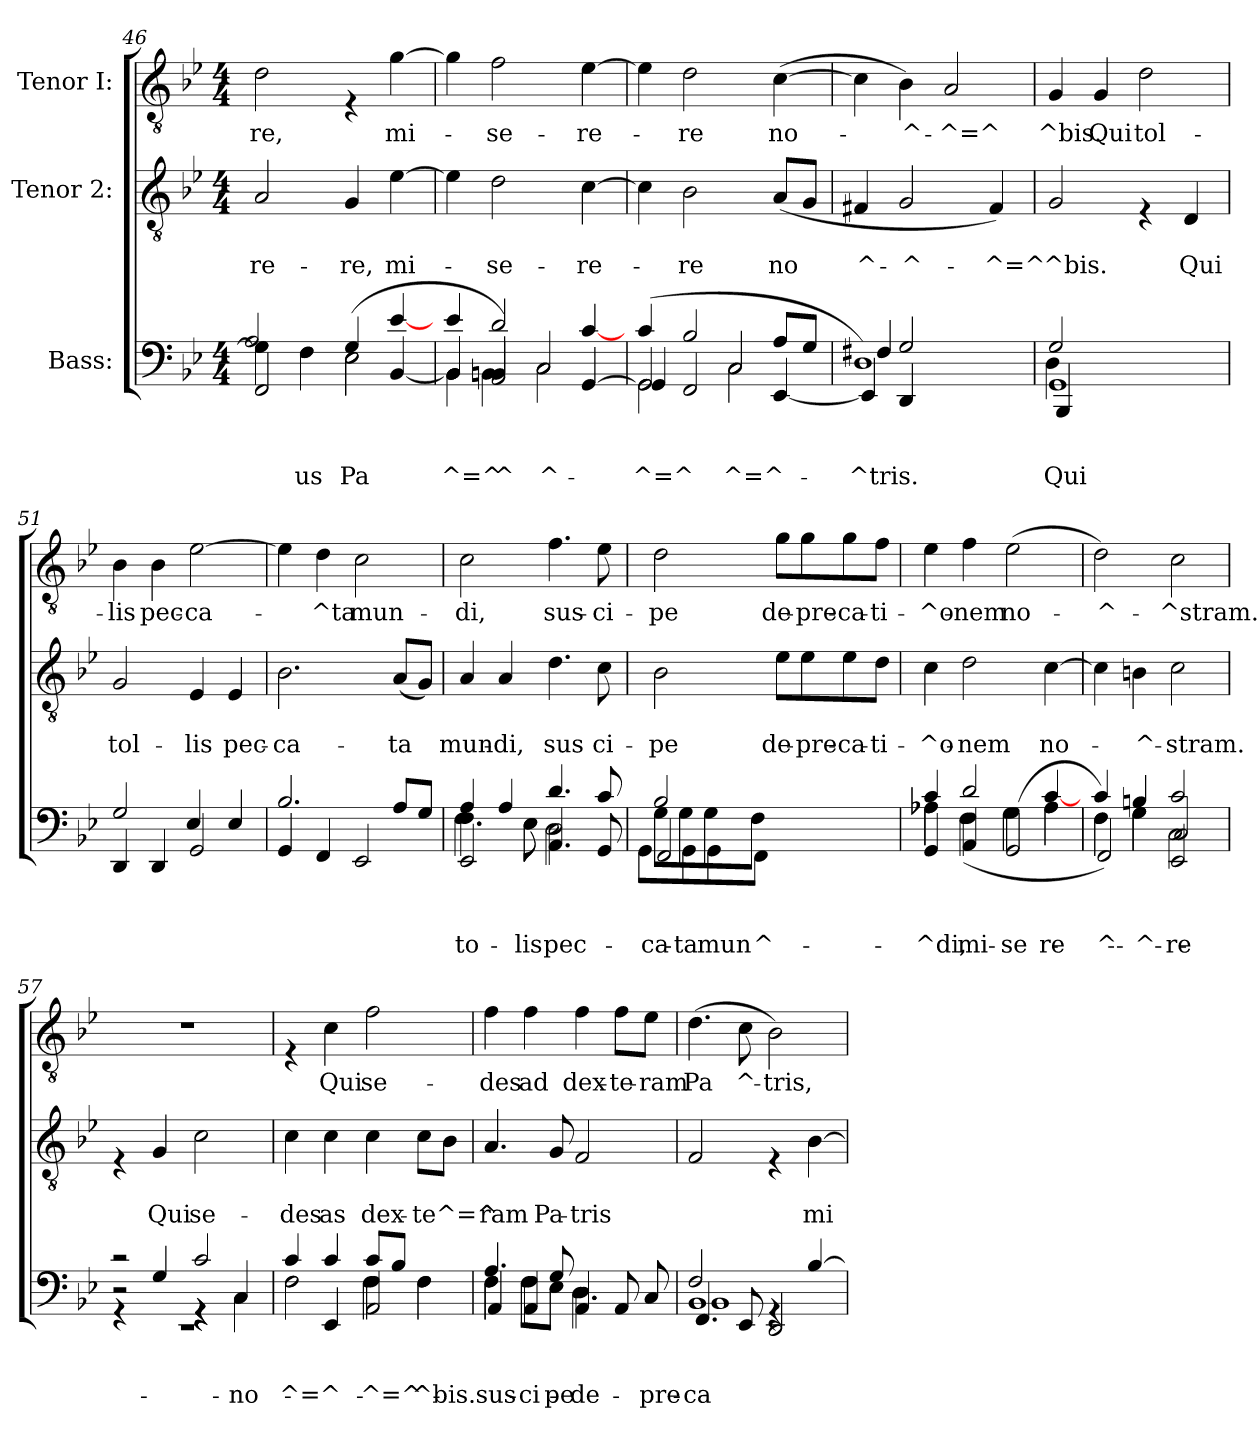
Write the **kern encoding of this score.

**kern	**text	**text	**text	**kern	**text	**text	**kern	**text
*part3	*part3	*part3	*part3	*part2	*part2	*part2	*part1	*part1
*staff3	*staff3	*staff3	*staff3	*staff2	*staff2	*staff2	*staff1	*staff1
*I"Bass:	*	*	*	*I"Tenor 2:	*	*	*I"Tenor I:	*
*clefF4	*	*	*	*clefGv2	*	*	*clefGv2	*
*k[b-e-]	*	*	*	*k[b-e-]	*	*	*k[b-e-]	*
*B-:	*	*	*	*B-:	*	*	*B-:	*
*M4/4	*	*	*	*M4/4	*	*	*M4/4	*
=46	=46	=46	=46	=46	=46	=46	=46	=46
*^	*	*	*	*	*	*	*	*
*	*^	*	*	*	*	*	*	*	*
*	*	*^	*	*	*	*	*	*	*	*
!	!	!	!	!	!	!	!	!	!LO:LY:b	!	!LO:LY:b
4G\	2FF/	2A/	4G\]	.	.	.	2A/	.	-re-	2d\	-re,
!	!	!	!	!	!	!LO:LY:b	!	!	!	!	!
4F\	.	.	4F\	.	.	us	.	.	.	.	.
!	!	!	!	!	!	!LO:LY:b	!	!	!LO:LY:b	!	!
(>2E-\	4G/	2E-\	4ryy	.	.	-Pa	4G/	.	-re,	4rE	.
!	!	!	!	!	!	!	!	!	!LO:LY:b	!	!LO:LY:b
.	[<4BB-/	.	[<4e-/	.	.	.	[>4e-\	.	mi-	[>4g\	mi-
=47	=47	=47	=47	=47	=47	=47	=47	=47	=47	=47	=47
!	!	!	!	!	!	!LO:LY:b	!	!	!	!	!
4BB-/	4BB-/]	4e-/	4BB-\	.	.	^=^	4e-\]	.	.	4g\]	.
!	!	!	!	!	!	!LO:LY:b	!	!	!LO:LY:b	!	!LO:LY:b
2AA/	2d/	4BBn\	4BBn/)	.	.	^-	2d\	.	-se-	2f\	-se-
!	!	!	!	!	!	!LO:LY:b	!	!	!	!	!
.	.	2C/	2C\	.	.	^	.	.	.	.	.
!	!	!	!	!	!	!	!	!	!LO:LY:b	!	!LO:LY:b
[<4GG/	[<4c/	.	.	.	.	.	[>4c\	.	-re-	[>4e-\	-re-
=48	=48	=48	=48	=48	=48	=48	=48	=48	=48	=48	=48
!	!	!	!	!	!	!LO:LY:b	!	!	!	!	!
(<2GG/]	4GG/	4c/	2GG\	.	.	-^=^	4c\]	.	.	4e-\]	.
!	!	!	!	!	!	!	!	!	!LO:LY:b	!	!LO:LY:b
.	2FF/	2B-i/	.	.	.	.	2B-i\	.	-re	2d\	-re
!	!	!	!	!	!	!LO:LY:b	!	!	!	!	!
2C/	.	.	2C\	.	.	^=^-	.	.	.	.	.
!	!	!	!	!	!	!	!	!	!LO:LY:b	!	!LO:LY:b
.	[<4EE-/	8A/L	.	.	.	.	(<8A/L	.	no	(>[>4c\	no-
.	.	8G/J	.	.	.	.	8G/J	.	.	.	.
*	*	*v	*v	*	*	*	*	*	*	*	*
=49	=49	=49	=49	=49	=49	=49	=49	=49	=49	=49
!	!	!	!	!	!LO:LY:b	!	!	!LO:LY:b	!	!
1D)	4EE-/]	4F#X/	.	.	-^tris.	4F#X/	.	^-	4c\]	.
!	!	!	!	!	!	!	!	!LO:LY:b	!	!LO:LY:b
.	4DD/	2G/	.	.	.	2G/	.	-^-	4B-\)	-^-
!	!	!	!	!	!	!	!	!	!	!LO:LY:b
.	2ryy	.	.	.	.	.	.	.	2A/	-^=^
!	!	!	!	!	!	!	!	!LO:LY:b	!	!
.	.	4ryy	.	.	.	4F#/)	.	-^=^	.	.
!!LO:LB:g=z
=50	=50	=50	=50	=50	=50	=50	=50	=50	=50	=50
!	!	!	!	!	!LO:LY:b	!	!	!LO:LY:b	!	!LO:LY:b
*	*	*^	*	*	*	*	*	*	*	*
1GG	4BBB-/	4D\	2G/	.	.	Qui	2G/	.	^bis.	4G/	^bis.
!	!	!	!	!	!	!	!	!	!	!	!LO:LY:b
.	2.ryy	2.ryy	.	.	.	.	.	.	.	4G/	Qui
!	!	!	!	!	!	!	!	!	!	!	!LO:LY:b
.	.	.	2ryy	.	.	.	4rE	.	.	2d\	tol-
!	!	!	!	!	!	!	!	!	!LO:LY:b	!	!
.	.	.	.	.	.	.	4D/	.	Qui	.	.
*	*v	*v	*v	*	*	*	*	*	*	*	*
=51	=51	=51	=51	=51	=51	=51	=51	=51	=51
!	!	!	!	!	!	!	!LO:LY:b	!	!LO:LY:b
4DD/	2G/	.	.	.	2G/	.	tol-	4B-\	-lis
!	!	!	!	!	!	!	!	!	!LO:LY:b
4DD/	.	.	.	.	.	.	.	4B-\	pec-
!	!	!	!	!	!	!	!LO:LY:b	!	!LO:LY:b
2GG/	4E-/	.	.	.	4E-/	.	-lis	[>2e-\	-ca-
!	!	!	!	!	!	!	!LO:LY:b	!	!
.	4E-/	.	.	.	4E-/	.	pec-	.	.
=52	=52	=52	=52	=52	=52	=52	=52	=52	=52
!	!	!	!	!	!	!	!LO:LY:b	!	!
4GG/	2.B-/	.	.	.	2.B-\	.	-ca-	4e-\]	.
!	!	!	!	!	!	!	!	!	!LO:LY:b
4FF/	.	.	.	.	.	.	.	4d\	-^ta
!	!	!	!	!	!	!	!	!	!LO:LY:b
2EE-/	.	.	.	.	.	.	.	2c\	mun-
!	!	!	!	!	!	!	!LO:LY:b	!	!
.	8A/L	.	.	.	(<8A/L	.	-ta	.	.
.	8G/J	.	.	.	8G/J)	.	.	.	.
=53	=53	=53	=53	=53	=53	=53	=53	=53	=53
!	!	!	!	!LO:LY:b	!	!	!LO:LY:b	!	!LO:LY:b
*^	*^	*	*	*	*	*	*	*	*
4.F\	2EE-/	4A/	4.F\	.	.	to-	4A/	.	mun-	2c\	-di,
!	!	!	!	!	!	!	!	!	!LO:LY:b	!	!
.	.	4A/	.	.	.	.	4A/	.	-di,	.	.
!	!	!	!	!	!	!LO:LY:b	!	!	!	!	!
8E-\	.	.	8E-\	.	.	-lis	.	.	.	.	.
!	!	!	!	!	!	!LO:LY:b	!	!	!LO:LY:b	!	!LO:LY:b
4.AA/	4.d/	2D\	2D\	.	.	pec-	4.d\	.	sus	4.f\	sus-
!	!	!	!	!	!	!	!	!	!LO:LY:b	!	!LO:LY:b
8GG/	8c/	.	.	.	.	.	8c\	.	ci-	8e-\	-ci-
=54	=54	=54	=54	=54	=54	=54	=54	=54	=54	=54	=54
!	!	!	!	!	!	!LO:LY:b	!	!	!LO:LY:b	!	!LO:LY:b
8G\L	2FF/	8GG\L	2B-/	.	.	-ca-	2B-\	.	-pe	2d\	-pe
!	!	!	!	!	!	!LO:LY:b	!	!	!	!	!
8G\	.	8GG\	.	.	.	-ta	.	.	.	.	.
!	!	!	!	!	!	!LO:LY:b	!	!	!	!	!
8G\	.	8GG\	.	.	.	mun	.	.	.	.	.
!	!	!	!	!	!	!LO:LY:b	!	!	!	!	!
8F\J	.	8FF\J	.	.	.	^-	.	.	.	.	.
!	!	!	!	!	!	!	!	!	!LO:LY:b	!	!LO:LY:b
2ryy	2ryy	2ryy	2ryy	.	.	.	8e-\L	.	de-	8g\L	de-
!	!	!	!	!	!	!	!	!	!LO:LY:b	!	!LO:LY:b
.	.	.	.	.	.	.	8e-\	.	-pre-	8g\	-pre-
!	!	!	!	!	!	!	!	!	!LO:LY:b	!	!LO:LY:b
.	.	.	.	.	.	.	8e-\	.	-ca-	8g\	-ca-
!	!	!	!	!	!	!	!	!	!LO:LY:b	!	!LO:LY:b
.	.	.	.	.	.	.	8d\J	.	-ti-	8f\J	-ti-
!!LO:LB:g=z
=55	=55	=55	=55	=55	=55	=55	=55	=55	=55	=55	=55
!	!	!	!	!	!	!LO:LY:b	!	!	!LO:LY:b	!	!LO:LY:b
4A-X\	4GG/	4c/	4A-X\	.	.	-^di,	4c\	.	-^o-	4e-\	-^o-
!	!	!	!	!	!	!LO:LY:b	!	!	!LO:LY:b	!	!LO:LY:b
4AA/	2d/	4F\	(>4F\	.	.	-mi-	2d\	.	-nem	4f\	-nem
!	!	!	!	!	!	!LO:LY:b	!	!	!	!	!LO:LY:b
(<2GG/	.	4G\	4G\	.	.	se-	.	.	.	(>2e-\	no-
!	!	!	!	!	!	!LO:LY:b	!	!	!LO:LY:b	!	!
.	[<4c/	4A-\	4A-\	.	.	-re-	[>4c\	.	no-	.	.
=56	=56	=56	=56	=56	=56	=56	=56	=56	=56	=56	=56
!	!	!	!	!	!	!LO:LY:b	!	!	!	!	!LO:LY:b
4F\)	2FF/)	4c/	4F\	.	.	-^-	4c\]	.	.	2d\)	-^-
!	!	!	!	!	!	!LO:LY:b	!	!	!LO:LY:b	!	!
4Bn/	.	4G\	4G\	.	.	^-	4Bn\	.	-^-	.	.
!	!	!	!	!	!	!LO:LY:b	!	!	!LO:LY:b	!	!LO:LY:b
2EE-/	2c/	2C/	2C\	.	.	-re	2c\	.	-stram.	2c\	-^stram.
=57	=57	=57	=57	=57	=57	=57	=57	=57	=57	=57	=57
2rc	1rEE	4rGG	2r	.	.	.	4rE	.	.	1r	.
!	!	!	!	!	!	!	!	!	!LO:LY:b	!	!
.	.	4G/	.	.	.	.	4G/	.	Qui	.	.
!	!	!	!	!	!	!	!	!	!LO:LY:b	!	!
2c/	.	4rGG	4rGG	.	.	.	2c\	.	se-	.	.
!	!	!	!	!	!	!LO:LY:b	!	!	!	!	!
.	.	4C\	4C/	.	.	-no	.	.	.	.	.
=58	=58	=58	=58	=58	=58	=58	=58	=58	=58	=58	=58
!	!	!	!	!	!	!LO:LY:b	!	!	!LO:LY:b	!	!
2F\	4c/	2F\	4ryy	.	.	^=^	4c\	.	-des	4rE	.
!	!	!	!	!	!	!	!	!	!LO:LY:b	!	!LO:LY:b
.	4EE-/	.	4c/	.	.	.	4c\	.	as	4c\	Qui
!	!	!	!	!	!	!LO:LY:b	!	!	!LO:LY:b	!	!LO:LY:b
2AA/	8c/L	4F\	4F\	.	.	^=^-	4c\	.	dex-	2f\	se-
.	8B-/J	.	.	.	.	.	.	.	.	.	.
!	!	!	!	!	!	!LO:LY:b	!	!	!LO:LY:b	!	!
.	4F\	4F\	4ryy	.	.	^bis.	8c\L	.	-te	.	.
!	!	!	!	!	!	!	!	!	!LO:LY:b	!	!
.	.	.	.	.	.	.	8B-\J	.	^=^	.	.
=59	=59	=59	=59	=59	=59	=59	=59	=59	=59	=59	=59
!	!	!	!	!	!	!LO:LY:b	!	!	!LO:LY:b	!	!LO:LY:b
4F\	4AA/	4.A/	4F\	.	.	-sus-	4.A/	.	ram	4f\	-des
!	!	!	!	!	!	!LO:LY:b	!	!	!	!	!LO:LY:b
4AA/	8F\L	.	8F\L	.	.	-ci-	.	.	.	4f\	ad
!	!	!	!	!	!	!LO:LY:b	!	!	!LO:LY:b	!	!
.	8E-\J	8G/	8E-\J	.	.	-pe	8G/	.	Pa-	.	.
!	!	!	!	!	!	!LO:LY:b	!	!	!LO:LY:b	!	!LO:LY:b
4AA/	4.D\	4.D\	2ryy	.	.	-de-	2F/	.	-tris	4f\	dex-
!	!	!	!	!	!	!	!	!	!	!	!LO:LY:b
8AA/	.	.	.	.	.	.	.	.	.	8f\L	-te-
!	!	!	!	!	!	!LO:LY:b	!	!	!	!	!LO:LY:b
(8C/	8ryy	8ryy	.	.	.	-pre-	.	.	.	8e-\J	-ram
!!LO:LB:g=z
=60	=60	=60	=60	=60	=60	=60	=60	=60	=60	=60	=60
!	!	!	!	!	!	!LO:LY:b	!	!	!	!	!LO:LY:b
1BB-	4.FF/	2F/	1BB-	.	.	ca-	2F/	.	.	(>4.d\	Pa
!	!	!	!	!	!	!	!	!	!	!	!LO:LY:b
.	8EE-/	.	.	.	.	.	.	.	.	8c\	^-
!	!	!	!	!	!	!	!	!	!	!	!LO:LY:b
.	2DD/	4rGG	.	.	.	.	4rE	.	.	2B-\)	-tris,
!	!	!	!	!	!	!	!	!	!LO:LY:b	!	!
.	.	[<4B-/	.	.	.	.	[>4B-\	.	mi-	.	.
*v	*v	*v	*v	*	*	*	*	*	*	*	*
=	=	=	=	=	=	=	=	=
*-	*-	*-	*-	*-	*-	*-	*-	*-
